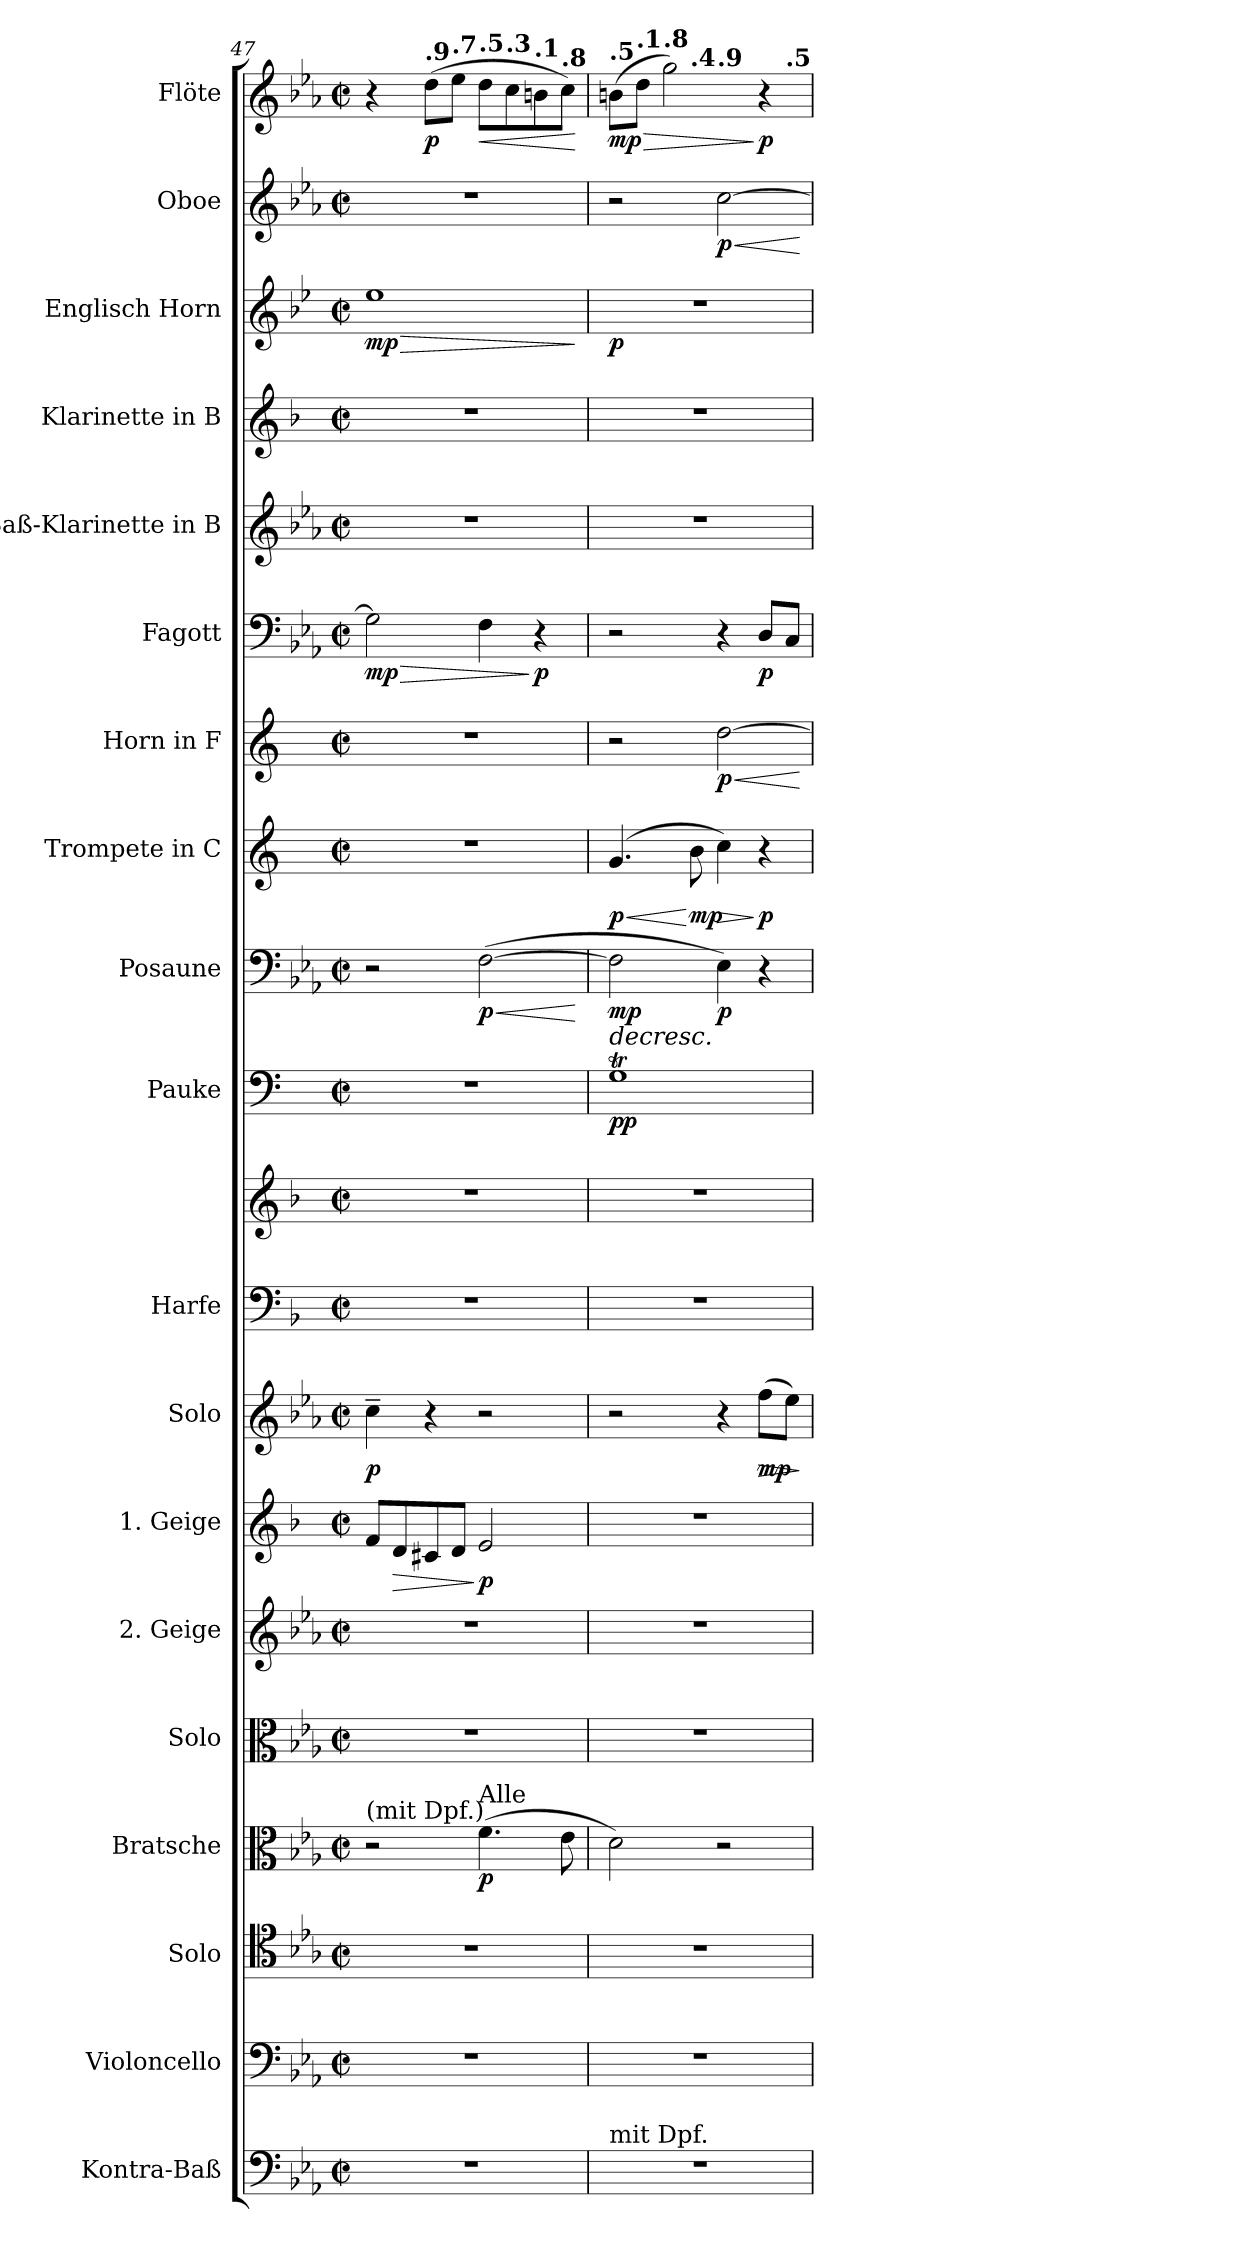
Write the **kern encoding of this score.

**kern	**kern	**kern	**kern	**dynam	**kern	**kern	**kern	**dynam	**kern	**dynam	**kern	**kern	**kern	**dynam	**kern	**dynam	**kern	**dynam	**kern	**dynam	**kern	**dynam	**kern	**kern	**kern	**dynam	**kern	**dynam	**kern	**dynam
*part19	*part18	*part17	*part16	*part16	*part15	*part14	*part13	*part13	*part12	*part12	*part11	*part11	*part10	*part10	*part9	*part9	*part8	*part8	*part7	*part7	*part6	*part6	*part5	*part4	*part3	*part3	*part2	*part2	*part1	*part1
*staff20	*staff19	*staff18	*staff17	*staff17	*staff16	*staff15	*staff14	*staff14	*staff13	*staff13	*staff12	*staff11	*staff10	*staff10	*staff9	*staff9	*staff8	*staff8	*staff7	*staff7	*staff6	*staff6	*staff5	*staff4	*staff3	*staff3	*staff2	*staff2	*staff1	*staff1
*I"Kontra-Baß	*I"Violoncello	*I"Solo	*I"Bratsche	*	*I"Solo	*I"2. Geige	*I"1. Geige	*	*I"Solo	*	*I"Harfe	*	*I"Pauke	*	*I"Posaune	*	*I"Trompete in C	*	*I"Horn in F	*	*I"Fagott	*	*I"Baß-Klarinette in B	*I"Klarinette in B	*I"Englisch Horn	*	*I"Oboe	*	*I"Flöte	*
*	*I'Vlc.	*I'Solo	*I'Br.	*	*I'Solo	*I'2. Gg	*I'1. Gg.	*	*I'Solo	*	*I'Hrf.	*	*I'Pk.	*	*I'Pos.	*	*I'Trp.	*	*I'Hr. F	*	*I'Fg.	*	*	*I'Kl. B	*I'E. H.	*	*I'Ob.	*	*I'Fl.	*
*clefF4	*clefF4	*clefC4	*clefC3	*	*clefC3	*clefG2	*clefG2	*	*clefG2	*	*clefF4	*clefG2	*clefF4	*	*clefF4	*	*clefG2	*	*clefG2	*	*clefF4	*	*clefG2	*clefG2	*clefG2	*	*clefG2	*	*clefG2	*
*ITrd7c12	*	*	*	*	*	*	*ITrd1c2	*	*	*	*ITrd1c2	*ITrd1c2	*	*	*	*	*	*	*ITrd4c7	*	*	*	*ITrd8c14	*ITrd1c2	*ITrd4c7	*	*	*	*	*
*k[b-e-a-]	*k[b-e-a-]	*k[b-e-a-]	*k[b-e-a-]	*	*k[b-e-a-]	*k[b-e-a-]	*k[b-e-a-]	*	*k[b-e-a-]	*	*k[b-e-a-]	*k[b-e-a-]	*k[]	*	*k[b-e-a-]	*	*k[]	*	*k[b-]	*	*k[b-e-a-]	*	*k[b-e-a-]	*k[b-e-a-]	*k[b-e-a-]	*	*k[b-e-a-]	*	*k[b-e-a-]	*
*M2/2	*M2/2	*M2/2	*M2/2	*	*M2/2	*M2/2	*M2/2	*	*M2/2	*	*M2/2	*M2/2	*M2/2	*	*M2/2	*	*M2/2	*	*M2/2	*	*M2/2	*	*M2/2	*M2/2	*M2/2	*	*M2/2	*	*M2/2	*
*met(c|)	*met(c|)	*met(c|)	*met(c|)	*	*met(c|)	*met(c|)	*met(c|)	*	*met(c|)	*	*met(c|)	*met(c|)	*met(c|)	*	*met(c|)	*	*met(c|)	*	*met(c|)	*	*met(c|)	*	*met(c|)	*met(c|)	*met(c|)	*	*met(c|)	*	*met(c|)	*
*MM120	*MM120	*MM120	*MM120	*	*MM120	*MM120	*MM120	*	*MM120	*	*MM120	*MM120	*MM120	*	*MM120	*	*MM120	*	*MM120	*	*MM120	*	*MM120	*MM120	*MM120	*	*MM120	*	*MM120	*
=47	=47	=47	=47	=47	=47	=47	=47	=47	=47	=47	=47	=47	=47	=47	=47	=47	=47	=47	=47	=47	=47	=47	=47	=47	=47	=47	=47	=47	=47	=47
!	!	!	!	!	!	!	!	!	!	!	!	!	!	!	!	!	!	!	!	!	!	!	!	!	!	!	!	!	!LO:TX:a:B:t=poco allargando     _     _     _     _     _     _     _     _     _     _     tempo	!
!	!	!	!LO:TX:a:t=(mit Dpf.)	!	!	!	!	!	!	!	!	!	!	!	!	!	!	!	!	!	!	!	!	!	!	!	!	!	!	!
!	!	!	!	!	!	!	!	!	!	!LO:DY:b	!	!	!	!	!	!	!	!	!	!	!	!LO:HP:b	!	!	!	!LO:HP:b	!	!	!	!
!	!	!	!	!	!	!	!	!	!	!	!	!	!	!	!	!	!	!	!	!	!	!LO:DY:n=1:b	!	!	!	!LO:DY:n=1:b	!	!	!	!
*	*	*	*	*	*	*	*	*	*	*	*	*	*	*	*	*	*	*	*	*	*	*	*	*	*	*	*	*	*^	*
1r	1r	1r	2r	.	1r	1r	8e-/L	.	4cc~\	p	1r	1r	1r	.	2r	.	1r	.	1r	.	2G\]	> mp	1r	1r	1a-	> mp	1r	.	4r	8ryy	.
*	*	*	*	*	*	*	*	*	*	*	*	*	*	*	*	*	*	*	*	*	*	*	*	*	*	*	*	*	*MM120	*	*
!	!	!	!	!	!	!	!	!LO:HP:b	!	!	!	!	!	!	!	!	!	!	!	!	!	!	!	!	!	!	!	!	!	!	!
.	.	.	.	.	.	.	8c/	>	.	.	.	.	.	.	.	.	.	.	.	.	.	.	.	.	.	.	.	.	.	2..ryy	.
*	*	*	*	*	*	*	*	*	*	*	*	*	*	*	*	*	*	*	*	*	*	*	*	*	*	*	*	*	*MM118	*	*
!	!	!	!	!	!	!	!	!	!	!	!	!	!	!	!	!	!	!	!	!	!	!	!	!	!	!	!	!	!LO:TX:a:B:t=.9	!	!
!	!	!	!	!	!	!	!	!	!	!	!	!	!	!	!	!	!	!	!	!	!	!	!	!	!	!	!	!	!	!	!LO:DY:b
.	.	.	.	.	.	.	8Bn/	.	4r	.	.	.	.	.	.	.	.	.	.	.	.	.	.	.	.	.	.	.	(>8dd\L	.	p
*	*	*	*	*	*	*	*	*	*	*	*	*	*	*	*	*	*	*	*	*	*	*	*	*	*	*	*	*	*MM118	*	*
!	!	!	!	!	!	!	!	!	!	!	!	!	!	!	!	!	!	!	!	!	!	!	!	!	!	!	!	!	!LO:TX:a:B:t=.7	!	!
.	.	.	.	.	.	.	8c/J	.	.	.	.	.	.	.	.	.	.	.	.	.	.	.	.	.	.	.	.	.	8ee-\J	.	.
*	*	*	*	*	*	*	*	*	*	*	*	*	*	*	*	*	*	*	*	*	*	*	*	*	*	*	*	*	*MM118	*	*
!	!	!	!	!	!	!	!	!	!	!	!	!	!	!	!	!	!	!	!	!	!	!	!	!	!	!	!	!	!LO:TX:a:B:t=.5	!	!
!	!	!	!LO:TX:a:t=Alle	!	!	!	!	!	!	!	!	!	!	!	!	!	!	!	!	!	!	!	!	!	!	!	!	!	!	!	!
!	!	!	!	!LO:DY:b	!	!	!	!LO:DY:n=1:b	!	!	!	!	!	!	!	!LO:HP:b	!	!	!	!	!	!	!	!	!	!	!	!	!	!	!LO:HP:b
!	!	!	!	!	!	!	!	!	!	!	!	!	!	!	!	!LO:DY:n=1:b	!	!	!	!	!	!	!	!	!	!	!	!	!	!	!
.	.	.	(>4.f\	p	.	.	2d/	] p	2r	.	.	.	.	.	(>[2F\	< p	.	.	.	.	4F\	.	.	.	.	.	.	.	8dd\L	.	<
*	*	*	*	*	*	*	*	*	*	*	*	*	*	*	*	*	*	*	*	*	*	*	*	*	*	*	*	*	*MM118	*	*
!	!	!	!	!	!	!	!	!	!	!	!	!	!	!	!	!	!	!	!	!	!	!	!	!	!	!	!	!	!LO:TX:a:B:t=.3	!	!
.	.	.	.	.	.	.	.	.	.	.	.	.	.	.	.	.	.	.	.	.	.	.	.	.	.	.	.	.	8cc\	.	.
*	*	*	*	*	*	*	*	*	*	*	*	*	*	*	*	*	*	*	*	*	*	*	*	*	*	*	*	*	*MM118	*	*
!	!	!	!	!	!	!	!	!	!	!	!	!	!	!	!	!	!	!	!	!	!	!	!	!	!	!	!	!	!LO:TX:a:B:t=.1	!	!
!	!	!	!	!	!	!	!	!	!	!	!	!	!	!	!	!	!	!	!	!	!	!LO:DY:n=2:b	!	!	!	!	!	!	!	!	!
.	.	.	.	.	.	.	.	.	.	.	.	.	.	.	.	.	.	.	.	.	4r	] p	.	.	.	.	.	.	8bn\	.	.
*	*	*	*	*	*	*	*	*	*	*	*	*	*	*	*	*	*	*	*	*	*	*	*	*	*	*	*	*	*MM116	*	*
!	!	!	!	!	!	!	!	!	!	!	!	!	!	!	!	!	!	!	!	!	!	!	!	!	!	!	!	!	!LO:TX:a:B:t=.8	!	!
.	.	.	8e-\	.	.	.	.	.	.	.	.	.	.	.	.	.	.	.	.	.	.	.	.	.	.	.	.	.	8cc\J)	.	.
.	.	.	.	.	.	.	.	.	.	.	.	.	.	.	.	[	.	.	.	.	.	.	.	.	.	]	.	.	.	.	[
*	*	*	*	*	*	*	*	*	*	*	*	*	*	*	*	*	*	*	*	*	*	*	*	*	*	*	*	*	*v	*v	*
=48	=48	=48	=48	=48	=48	=48	=48	=48	=48	=48	=48	=48	=48	=48	=48	=48	=48	=48	=48	=48	=48	=48	=48	=48	=48	=48	=48	=48	=48	=48
*	*	*	*	*	*	*	*	*	*	*	*	*	*	*	*	*	*	*	*	*	*	*	*	*	*	*	*	*	*MM116	*
*	*	*	*	*	*	*	*	*	*	*	*	*	*	*	*	*	*	*	*	*	*	*	*	*	*	*	*	*	*^	*
!	!	!	!	!	!	!	!	!	!	!	!	!	!	!	!	!	!	!	!	!	!	!	!	!	!	!	!	!	!LO:TX:a:B:t=.5	!	!
!LO:TX:a:t=mit Dpf.	!	!	!	!	!	!	!	!	!	!	!	!	!	!	!	!	!	!	!	!	!	!	!	!	!	!	!	!	!	!	!
!	!	!	!	!	!	!	!	!	!	!	!	!	!	!LO:DY:b	!	!LO:HP:b	!	!LO:HP:b	!	!	!	!	!	!	!	!	!	!	!	!	!LO:HP:b
!	!	!	!	!	!	!	!	!	!	!	!	!	!	!	!	!LO:DY:n=1:b	!	!LO:DY:n=1:b	!	!	!	!	!	!	!	!LO:DY:b	!	!	!	!	!LO:DY:n=1:b
*	*	*	*	*	*	*	*	*	*	*	*	*	*	*	*	*	*	*	*	*	*	*	*	*	*	*	*	*	*	*^	*
1r	1r	1r	2d\)	.	1r	1r	1r	.	2r	.	1r	1r	1GT	pp	2F\]	> mp	(>4.g/	< p	2r	.	2r	.	1r	1r	1r	p	2r	.	(>8bn\L	4.ryy	2ryy	> mp
*	*	*	*	*	*	*	*	*	*	*	*	*	*	*	*	*	*	*	*	*	*	*	*	*	*	*	*	*	*MM116	*	*	*
!	!	!	!	!	!	!	!	!	!	!	!	!	!	!	!	!	!	!	!	!	!	!	!	!	!	!	!	!	!LO:TX:a:B:t=.1	!	!	!
.	.	.	.	.	.	.	.	.	.	.	.	.	.	.	.	.	.	.	.	.	.	.	.	.	.	.	.	.	8dd\J	.	.	.
*	*	*	*	*	*	*	*	*	*	*	*	*	*	*	*	*	*	*	*	*	*	*	*	*	*	*	*	*	*MM114	*	*	*
!	!	!	!	!	!	!	!	!	!	!	!	!	!	!	!	!	!	!	!	!	!	!	!	!	!	!	!	!	!LO:TX:a:B:t=.8	!	!	!
.	.	.	.	.	.	.	.	.	.	.	.	.	.	.	.	.	.	.	.	.	.	.	.	.	.	.	.	.	2gg\)	.	.	.
*	*	*	*	*	*	*	*	*	*	*	*	*	*	*	*	*	*	*	*	*	*	*	*	*	*	*	*	*	*MM114	*	*	*
!	!	!	!	!	!	!	!	!	!	!	!	!	!	!	!	!	!	!	!	!	!	!	!	!	!	!	!	!	!	!LO:TX:a:B:t=.4	!	!
!	!	!	!	!	!	!	!	!	!	!	!	!	!	!	!	!	!	!LO:DY:n=2:b	!	!	!	!	!	!	!	!	!	!	!	!	!	!
.	.	.	.	.	.	.	.	.	.	.	.	.	.	.	.	.	8b\	[ mp	.	.	.	.	.	.	.	.	.	.	.	2ryy	.	.
*	*	*	*	*	*	*	*	*	*	*	*	*	*	*	*	*	*	*	*	*	*	*	*	*	*	*	*	*	*MM112	*	*	*
!	!	!	!	!	!	!	!	!	!	!	!	!	!	!	!	!	!	!	!	!	!	!	!	!	!	!	!	!	!	!	!LO:TX:a:B:t=.9	!
!	!	!	!	!	!	!	!	!	!	!	!	!	!	!	!	!LO:DY:n=2:b	!	!LO:HP:b	!	!LO:HP:b	!	!	!	!	!	!	!	!LO:HP:b	!	!	!	!
!	!	!	!	!	!	!	!	!	!	!	!	!	!	!	!	!	!	!	!	!LO:DY:n=1:b	!	!	!	!	!	!	!	!LO:DY:n=1:b	!	!	!	!
.	.	.	2r	.	.	.	.	.	4r	.	.	.	.	.	4E-\)	p	4cc\)	>	[2g\	< p	4r	.	.	.	.	.	[2cc\	< p	.	.	2ryy	.
*	*	*	*	*	*	*	*	*	*	*	*	*	*	*	*	*	*	*	*	*	*	*	*	*	*	*	*	*	*MM112	*	*	*
!	!	!	!	!	!	!	!	!	!	!LO:HP:b	!	!	!	!	!	!	!	!	!	!	!	!	!	!	!	!	!	!	!	!	!	!
!	!	!	!	!	!	!	!	!	!	!LO:DY:n=1:b	!	!	!	!	!	!	!	!LO:DY:n=3:b	!	!	!	!LO:DY:b	!	!	!	!	!	!	!	!	!	!LO:DY:n=2:b
.	.	.	.	.	.	.	.	.	(>8ff\L	> mp	.	.	.	.	4r	]	4r	] p	.	.	8D/L	p	.	.	.	.	.	.	4r	.	.	] p
*	*	*	*	*	*	*	*	*	*	*	*	*	*	*	*	*	*	*	*	*	*	*	*	*	*	*	*	*	*MM110	*	*	*
!	!	!	!	!	!	!	!	!	!	!	!	!	!	!	!	!	!	!	!	!	!	!	!	!	!	!	!	!	!	!LO:TX:a:B:t=.5	!	!
.	.	.	.	.	.	.	.	.	8ee-\J)	.	.	.	.	.	.	.	.	.	.	.	8C/J	.	.	.	.	.	.	.	.	8ryy	.	.
.	.	.	.	.	.	.	.	.	.	]	.	.	.	.	.	.	.	.	.	[	.	.	.	.	.	.	.	[	.	.	.	.
*	*	*	*	*	*	*	*	*	*	*	*	*	*	*	*	*	*	*	*	*	*	*	*	*	*	*	*	*	*v	*v	*v	*
=	=	=	=	=	=	=	=	=	=	=	=	=	=	=	=	=	=	=	=	=	=	=	=	=	=	=	=	=	=	=
*-	*-	*-	*-	*-	*-	*-	*-	*-	*-	*-	*-	*-	*-	*-	*-	*-	*-	*-	*-	*-	*-	*-	*-	*-	*-	*-	*-	*-	*-	*-
